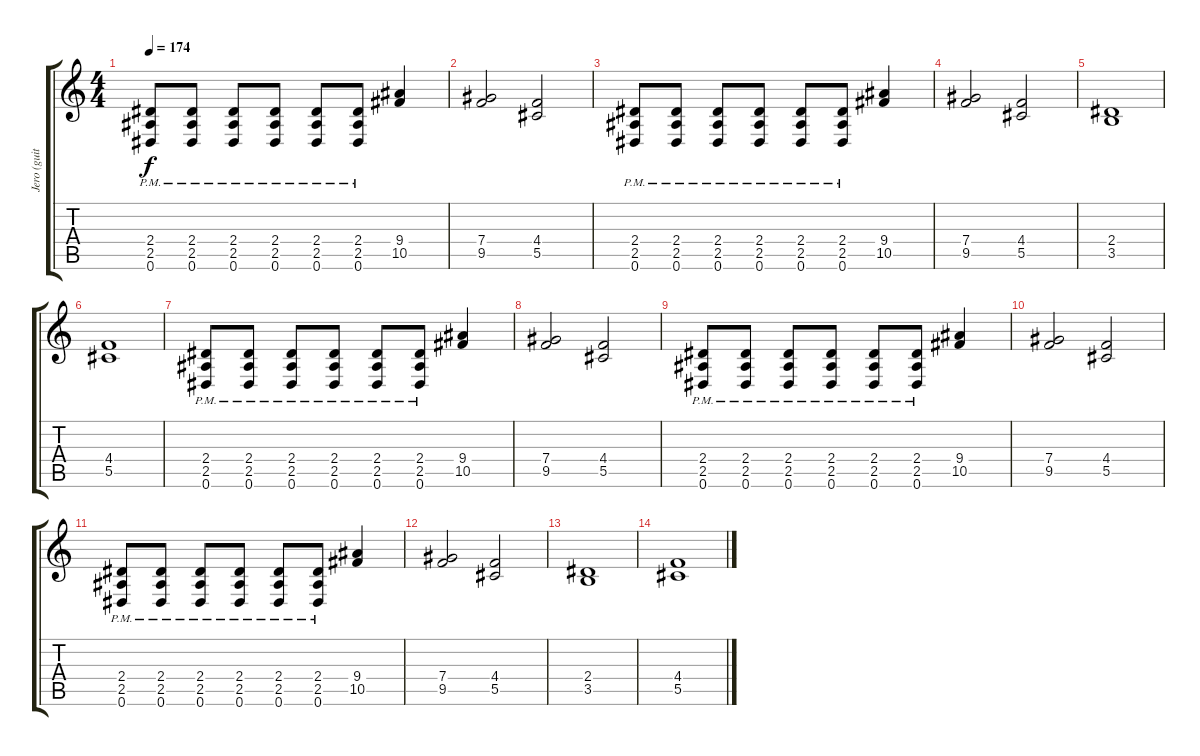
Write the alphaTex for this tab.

\track ("Jero (guitarra)" "Jero (guit") {instrument distortionguitar}
\staff {score tabs}
\tuning (Eb4 Bb3 Gb3 Db3 Ab2 Eb2) {hide}
\ts (4 4)
\tempo 174
\clef g2
\ks c
(2.4{pm} 2.5{pm} 0.6{pm}).8{dy f} (2.4{pm} 2.5{pm} 0.6{pm}).8 (2.4{pm} 2.5{pm} 0.6{pm}).8 (2.4{pm} 2.5{pm} 0.6{pm}).8 (2.4{pm} 2.5{pm} 0.6{pm}).8 (2.4{pm} 2.5{pm} 0.6{pm}).8 (9.4 10.5).4 |
(7.4 9.5).2 (4.4 5.5).2 |
(2.4{pm} 2.5{pm} 0.6{pm}).8 (2.4{pm} 2.5{pm} 0.6{pm}).8 (2.4{pm} 2.5{pm} 0.6{pm}).8 (2.4{pm} 2.5{pm} 0.6{pm}).8 (2.4{pm} 2.5{pm} 0.6{pm}).8 (2.4{pm} 2.5{pm} 0.6{pm}).8 (9.4 10.5).4 |
(7.4 9.5).2 (4.4 5.5).2 |
(2.4 3.5).1 |
(4.4 5.5).1 |
(2.4{pm} 2.5{pm} 0.6{pm}).8 (2.4{pm} 2.5{pm} 0.6{pm}).8 (2.4{pm} 2.5{pm} 0.6{pm}).8 (2.4{pm} 2.5{pm} 0.6{pm}).8 (2.4{pm} 2.5{pm} 0.6{pm}).8 (2.4{pm} 2.5{pm} 0.6{pm}).8 (9.4 10.5).4 |
(7.4 9.5).2 (4.4 5.5).2 |
(2.4{pm} 2.5{pm} 0.6{pm}).8 (2.4{pm} 2.5{pm} 0.6{pm}).8 (2.4{pm} 2.5{pm} 0.6{pm}).8 (2.4{pm} 2.5{pm} 0.6{pm}).8 (2.4{pm} 2.5{pm} 0.6{pm}).8 (2.4{pm} 2.5{pm} 0.6{pm}).8 (9.4 10.5).4 |
(7.4 9.5).2 (4.4 5.5).2 |
(2.4{pm} 2.5{pm} 0.6{pm}).8 (2.4{pm} 2.5{pm} 0.6{pm}).8 (2.4{pm} 2.5{pm} 0.6{pm}).8 (2.4{pm} 2.5{pm} 0.6{pm}).8 (2.4{pm} 2.5{pm} 0.6{pm}).8 (2.4{pm} 2.5{pm} 0.6{pm}).8 (9.4 10.5).4 |
(7.4 9.5).2 (4.4 5.5).2 |
(2.4 3.5).1{volume 6} |
(4.4 5.5).1{volume 4}
